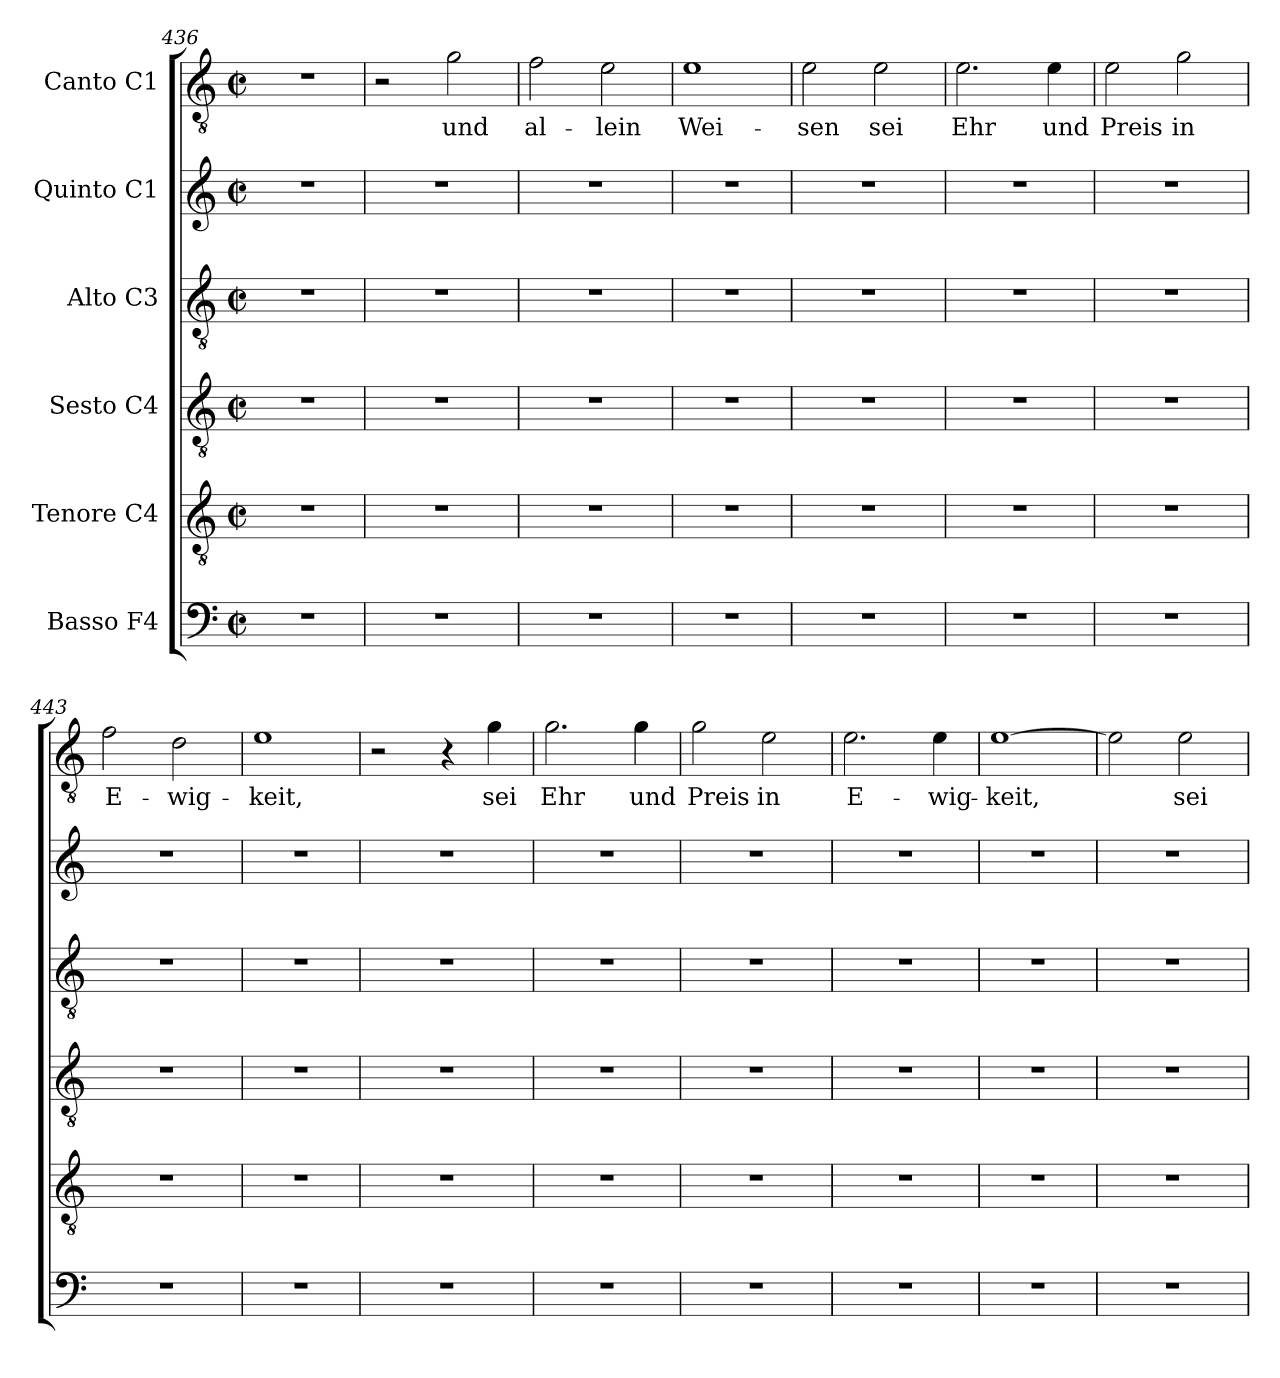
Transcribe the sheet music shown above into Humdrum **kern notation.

**kern	**kern	**kern	**kern	**kern	**kern	**text
*part6	*part5	*part4	*part3	*part2	*part1	*part1
*staff6	*staff5	*staff4	*staff3	*staff2	*staff1	*staff1
*I"Basso  F4	*I"Tenore  C4	*I"Sesto  C4	*I"Alto  C3	*I"Quinto  C1	*I"Canto C1	*
*clefF4	*clefGv2	*clefGv2	*clefGv2	*clefG2	*clefGv2	*
*M2/2	*M2/2	*M2/2	*M2/2	*M2/2	*M2/2	*
*met(c|)	*met(c|)	*met(c|)	*met(c|)	*met(c|)	*met(c|)	*
=436	=436	=436	=436	=436	=436	=436
1r	1r	1r	1r	1r	1r	.
=437	=437	=437	=437	=437	=437	=437
1r	1r	1r	1r	1r	2r	.
!	!	!	!	!	!	!LO:LY:b:cj
.	.	.	.	.	2g\	und
=438	=438	=438	=438	=438	=438	=438
!	!	!	!	!	!	!LO:LY:b:cj
1r	1r	1r	1r	1r	2f\	al-
!	!	!	!	!	!	!LO:LY:b:cj
.	.	.	.	.	2e\	-lein
=439	=439	=439	=439	=439	=439	=439
!	!	!	!	!	!	!LO:LY:b:cj
1r	1r	1r	1r	1r	1e	Wei-
=440	=440	=440	=440	=440	=440	=440
!	!	!	!	!	!	!LO:LY:b:cj
1r	1r	1r	1r	1r	2e\	-sen
!	!	!	!	!	!	!LO:LY:b:cj
.	.	.	.	.	2e\	sei
=441	=441	=441	=441	=441	=441	=441
!	!	!	!	!	!	!LO:LY:b:cj
1r	1r	1r	1r	1r	2.e\	Ehr
!	!	!	!	!	!	!LO:LY:b:cj
.	.	.	.	.	4e\	und
=442	=442	=442	=442	=442	=442	=442
!	!	!	!	!	!	!LO:LY:b:cj
1r	1r	1r	1r	1r	2e\	Preis
!	!	!	!	!	!	!LO:LY:b:cj
.	.	.	.	.	2g\	in
=443	=443	=443	=443	=443	=443	=443
!	!	!	!	!	!	!LO:LY:b:cj
1r	1r	1r	1r	1r	2f\	E-
!	!	!	!	!	!	!LO:LY:b:cj
.	.	.	.	.	2d\	-wig-
!!LO:LB:g=z
=444	=444	=444	=444	=444	=444	=444
!	!	!	!	!	!	!LO:LY:b:cj
1r	1r	1r	1r	1r	1e	-keit,
=445	=445	=445	=445	=445	=445	=445
1r	1r	1r	1r	1r	2r	.
.	.	.	.	.	4r	.
!	!	!	!	!	!	!LO:LY:b:cj
.	.	.	.	.	4g\	sei
=446	=446	=446	=446	=446	=446	=446
!	!	!	!	!	!	!LO:LY:b:cj
1r	1r	1r	1r	1r	2.g\	Ehr
!	!	!	!	!	!	!LO:LY:b:cj
.	.	.	.	.	4g\	und
=447	=447	=447	=447	=447	=447	=447
!	!	!	!	!	!	!LO:LY:b:cj
1r	1r	1r	1r	1r	2g\	Preis
!	!	!	!	!	!	!LO:LY:b:cj
.	.	.	.	.	2e\	in
=448	=448	=448	=448	=448	=448	=448
!	!	!	!	!	!	!LO:LY:b:cj
1r	1r	1r	1r	1r	2.e\	E-
!	!	!	!	!	!	!LO:LY:b:cj
.	.	.	.	.	4e\	-wig-
=449	=449	=449	=449	=449	=449	=449
!	!	!	!	!	!	!LO:LY:b:cj
1r	1r	1r	1r	1r	[>1e	-keit,
=450	=450	=450	=450	=450	=450	=450
1r	1r	1r	1r	1r	2e\]	.
!	!	!	!	!	!	!LO:LY:b:cj
.	.	.	.	.	2e\	sei
=	=	=	=	=	=	=
*-	*-	*-	*-	*-	*-	*-
